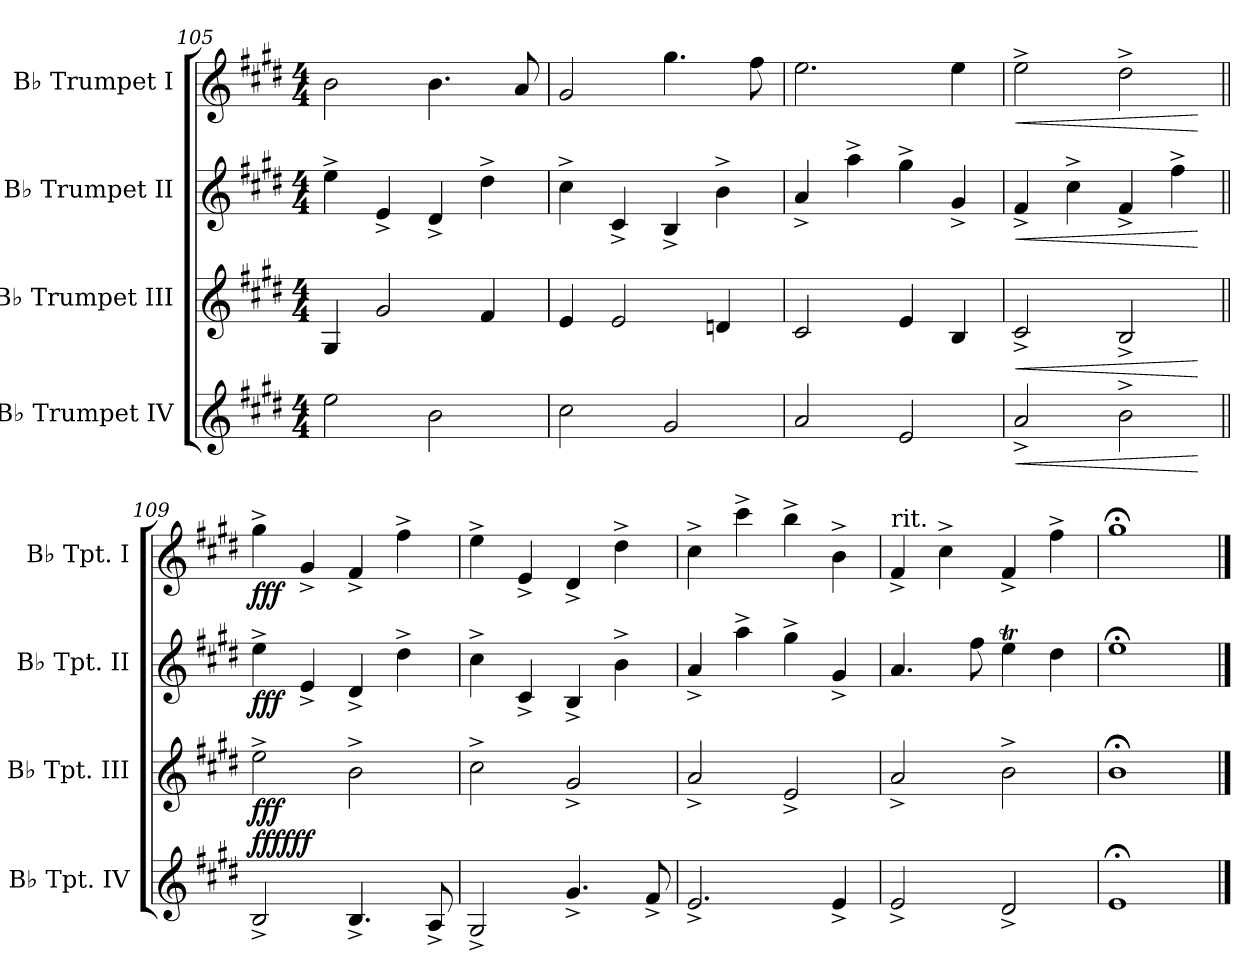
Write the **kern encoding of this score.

**kern	**dynam	**kern	**dynam	**kern	**dynam	**kern	**dynam
*part4	*part4	*part3	*part3	*part2	*part2	*part1	*part1
*staff4	*staff4	*staff3	*staff3	*staff2	*staff2	*staff1	*staff1
*I"B♭ Trumpet IV	*	*I"B♭ Trumpet III	*	*I"B♭ Trumpet II	*	*I"B♭ Trumpet I	*
*I'B♭ Tpt. IV	*	*I'B♭ Tpt. III	*	*I'B♭ Tpt. II	*	*I'B♭ Tpt. I	*
*clefG2	*	*clefG2	*	*clefG2	*	*clefG2	*
*ITrd1c2	*	*ITrd1c2	*	*ITrd1c2	*	*ITrd1c2	*
*k[f#c#]	*	*k[f#c#]	*	*k[f#c#]	*	*k[f#c#]	*
*M4/4	*	*M4/4	*	*M4/4	*	*M4/4	*
=105	=105	=105	=105	=105	=105	=105	=105
2dd\	.	4F#/	.	4dd^\	.	2a\	.
.	.	2f#/	.	4d^/	.	.	.
2a\	.	.	.	4c#^/	.	4.a\	.
.	.	4e/	.	4cc#^\	.	.	.
.	.	.	.	.	.	8g/	.
=106	=106	=106	=106	=106	=106	=106	=106
2b\	.	4d/	.	4b^\	.	2f#/	.
.	.	2d/	.	4B^/	.	.	.
2f#/	.	.	.	4A^/	.	4.ff#\	.
.	.	4cn/	.	4a^\	.	.	.
.	.	.	.	.	.	8ee\	.
!!LO:PB:g=z
=107	=107	=107	=107	=107	=107	=107	=107
2g/	.	2B/	.	4g^/	.	2.dd\	.
.	.	.	.	4gg^\	.	.	.
2d/	.	4d/	.	4ff#^\	.	.	.
.	.	4A/	.	4f#^/	.	4dd\	.
=108	=108	=108	=108	=108	=108	=108	=108
!	!LO:HP:b	!	!LO:HP:b	!	!LO:HP:b	!	!LO:HP:b
2g^/	<	2B^/	<	4e^/	<	2dd^\	<
.	.	.	.	4b^\	.	.	.
2a^\	.	2A^/	.	4e^/	.	2cc#^\	.
.	.	.	.	4ee^\	.	.	.
.	[	.	[	.	[	.	[
=109||	=109||	=109||	=109||	=109||	=109||	=109||	=109||
!	!LO:DY:a	!	!	!	!	!	!
!	!LO:DY:n=1:b	!	!LO:DY:b	!	!LO:DY:b	!	!LO:DY:b
2A^/	fff fff	2dd^\	fff	4dd^\	fff	4ff#^\	fff
.	.	.	.	4d^/	.	4f#^/	.
4.A^/	.	2a^\	.	4c#^/	.	4e^/	.
.	.	.	.	4cc#^\	.	4ee^\	.
8G^/	.	.	.	.	.	.	.
=110	=110	=110	=110	=110	=110	=110	=110
2F#^/	.	2b^\	.	4b^\	.	4dd^\	.
.	.	.	.	4B^/	.	4d^/	.
4.f#^/	.	2f#^/	.	4A^/	.	4c#^/	.
.	.	.	.	4a^\	.	4cc#^\	.
8e^/	.	.	.	.	.	.	.
=111	=111	=111	=111	=111	=111	=111	=111
2.d^/	.	2g^/	.	4g^/	.	4b^\	.
.	.	.	.	4gg^\	.	4bb^\	.
.	.	2d^/	.	4ff#^\	.	4aa^\	.
4d^/	.	.	.	4f#^/	.	4a^\	.
=112	=112	=112	=112	=112	=112	=112	=112
*	*	*	*	*	*	*MM90	*
!	!	!	!	!	!	!LO:TX:a:t=rit.	!
2d^/	.	2g^/	.	4.g/	.	4e^/	.
*	*	*	*	*	*	*MM80	*
.	.	.	.	.	.	4b^\	.
.	.	.	.	8ee\	.	.	.
*	*	*	*	*	*	*MM70	*
2c#^/	.	2a^\	.	4ddT\	.	4e^/	.
*	*	*	*	*	*	*MM60	*
.	.	.	.	4cc#\	.	4ee^\	.
=113	=113	=113	=113	=113	=113	=113	=113
*	*	*	*	*	*	*MM50	*
1d;<	.	1a;<	.	1dd;<	.	1ff#;<	.
==	==	==	==	==	==	==	==
*-	*-	*-	*-	*-	*-	*-	*-
